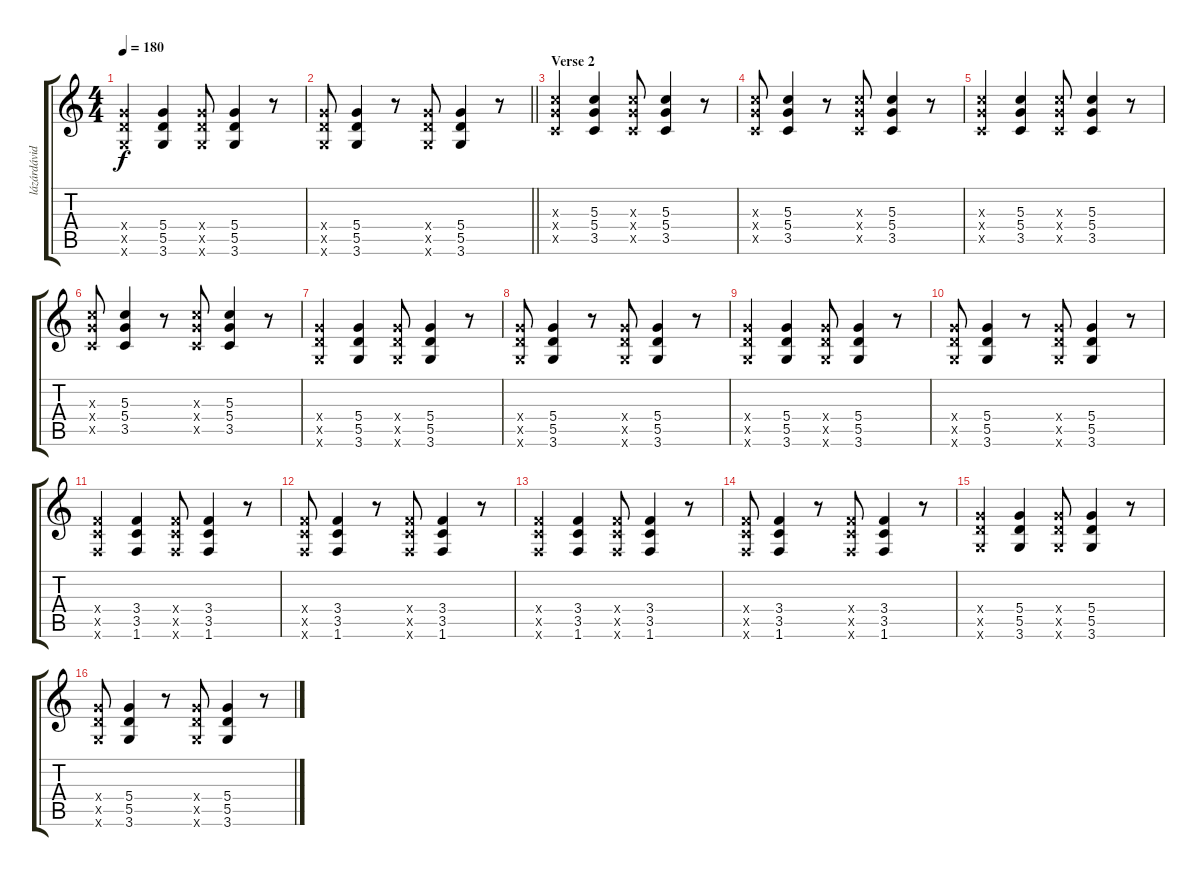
\track ("lázárdávid - Gitár 1" "lázárdávid") {instrument distortionguitar}
\staff {score tabs}
\tuning (E4 B3 G3 D3 A2 E2) {hide}
\ts (4 4)
\tempo 180
\clef g2
\ks c
(5.4{x} 5.5{x} 3.6{x}).4{dy f} (5.4 5.5 3.6).4 (5.4{x} 5.5{x} 3.6{x}).8 (5.4 5.5 3.6).4 r.8 |
\barLineRight lightlight
(5.4{x} 5.5{x} 3.6{x}).8 (5.4 5.5 3.6).4 r.8 (5.4{x} 5.5{x} 3.6{x}).8 (5.4 5.5 3.6).4 r.8 |
\section ("" "Verse 2")
(5.3{x} 5.4{x} 3.5{x}).4 (5.3 5.4 3.5).4 (5.3{x} 5.4{x} 3.5{x}).8 (5.3 5.4 3.5).4 r.8 |
(5.3{x} 5.4{x} 3.5{x}).8 (5.3 5.4 3.5).4 r.8 (5.3{x} 5.4{x} 3.5{x}).8 (5.3 5.4 3.5).4 r.8 |
(5.3{x} 5.4{x} 3.5{x}).4 (5.3 5.4 3.5).4 (5.3{x} 5.4{x} 3.5{x}).8 (5.3 5.4 3.5).4 r.8 |
(5.3{x} 5.4{x} 3.5{x}).8 (5.3 5.4 3.5).4 r.8 (5.3{x} 5.4{x} 3.5{x}).8 (5.3 5.4 3.5).4 r.8 |
(5.4{x} 5.5{x} 3.6{x}).4 (5.4 5.5 3.6).4 (5.4{x} 5.5{x} 3.6{x}).8 (5.4 5.5 3.6).4 r.8 |
(5.4{x} 5.5{x} 3.6{x}).8 (5.4 5.5 3.6).4 r.8 (5.4{x} 5.5{x} 3.6{x}).8 (5.4 5.5 3.6).4 r.8 |
(5.4{x} 5.5{x} 3.6{x}).4 (5.4 5.5 3.6).4 (5.4{x} 5.5{x} 3.6{x}).8 (5.4 5.5 3.6).4 r.8 |
(5.4{x} 5.5{x} 3.6{x}).8 (5.4 5.5 3.6).4 r.8 (5.4{x} 5.5{x} 3.6{x}).8 (5.4 5.5 3.6).4 r.8 |
(3.4{x} 3.5{x} 1.6{x}).4 (3.4 3.5 1.6).4 (3.4{x} 3.5{x} 1.6{x}).8 (3.4 3.5 1.6).4 r.8 |
(3.4{x} 3.5{x} 1.6{x}).8 (3.4 3.5 1.6).4 r.8 (3.4{x} 3.5{x} 1.6{x}).8 (3.4 3.5 1.6).4 r.8 |
(3.4{x} 3.5{x} 1.6{x}).4 (3.4 3.5 1.6).4 (3.4{x} 3.5{x} 1.6{x}).8 (3.4 3.5 1.6).4 r.8 |
(3.4{x} 3.5{x} 1.6{x}).8 (3.4 3.5 1.6).4 r.8 (3.4{x} 3.5{x} 1.6{x}).8 (3.4 3.5 1.6).4 r.8 |
(5.4{x} 5.5{x} 3.6{x}).4 (5.4 5.5 3.6).4 (5.4{x} 5.5{x} 3.6{x}).8 (5.4 5.5 3.6).4 r.8 |
(5.4{x} 5.5{x} 3.6{x}).8 (5.4 5.5 3.6).4 r.8 (5.4{x} 5.5{x} 3.6{x}).8 (5.4 5.5 3.6).4 r.8
